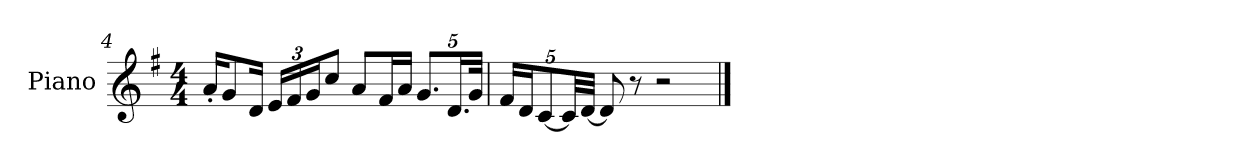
**kern
*part1
*staff1
*I"Piano
*I'P-no
!!LO:LB:g=z
*clefG2
*k[f#]
*M4/4
=4
16a'/KL
8g/
16d/Jk
*Xbrackettup
24e/LL
24f#/
24g/J
8cc/J
8a/L
16f#/L
16a/JJ
10.g/L
20.d/L
40g/JJk
=5
20f#/LL
20d/J
[10c/
40c/LL]
[40d/JJJ
8d/]
8r
2r
==
*-
